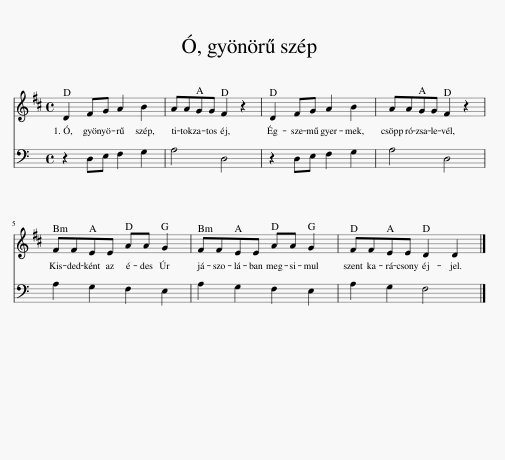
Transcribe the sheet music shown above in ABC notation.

X:1
%%score 1 2
L:1/8
M:4/4
I:linebreak $
K:D
V:1 treble
V:2 bass
V:1
 D2 FG A2 B2 | AAGG F2 z2 | D2 FG A2 B2 | AAGG F2 z2 |$ FFEE AA G2 | %5
 FFEE AA G2 | FFEE D2 D2 |] %7
V:2
[K:C] z2 D,E, F,2 G,2 | A,4 D,4 | z2 D,E, F,2 G,2 | A,4 D,4 |$ A,2 G,2 F,2 E,2 | %5
 A,2 G,2 F,2 E,2 | A,2 G,2 F,4 |] %7
